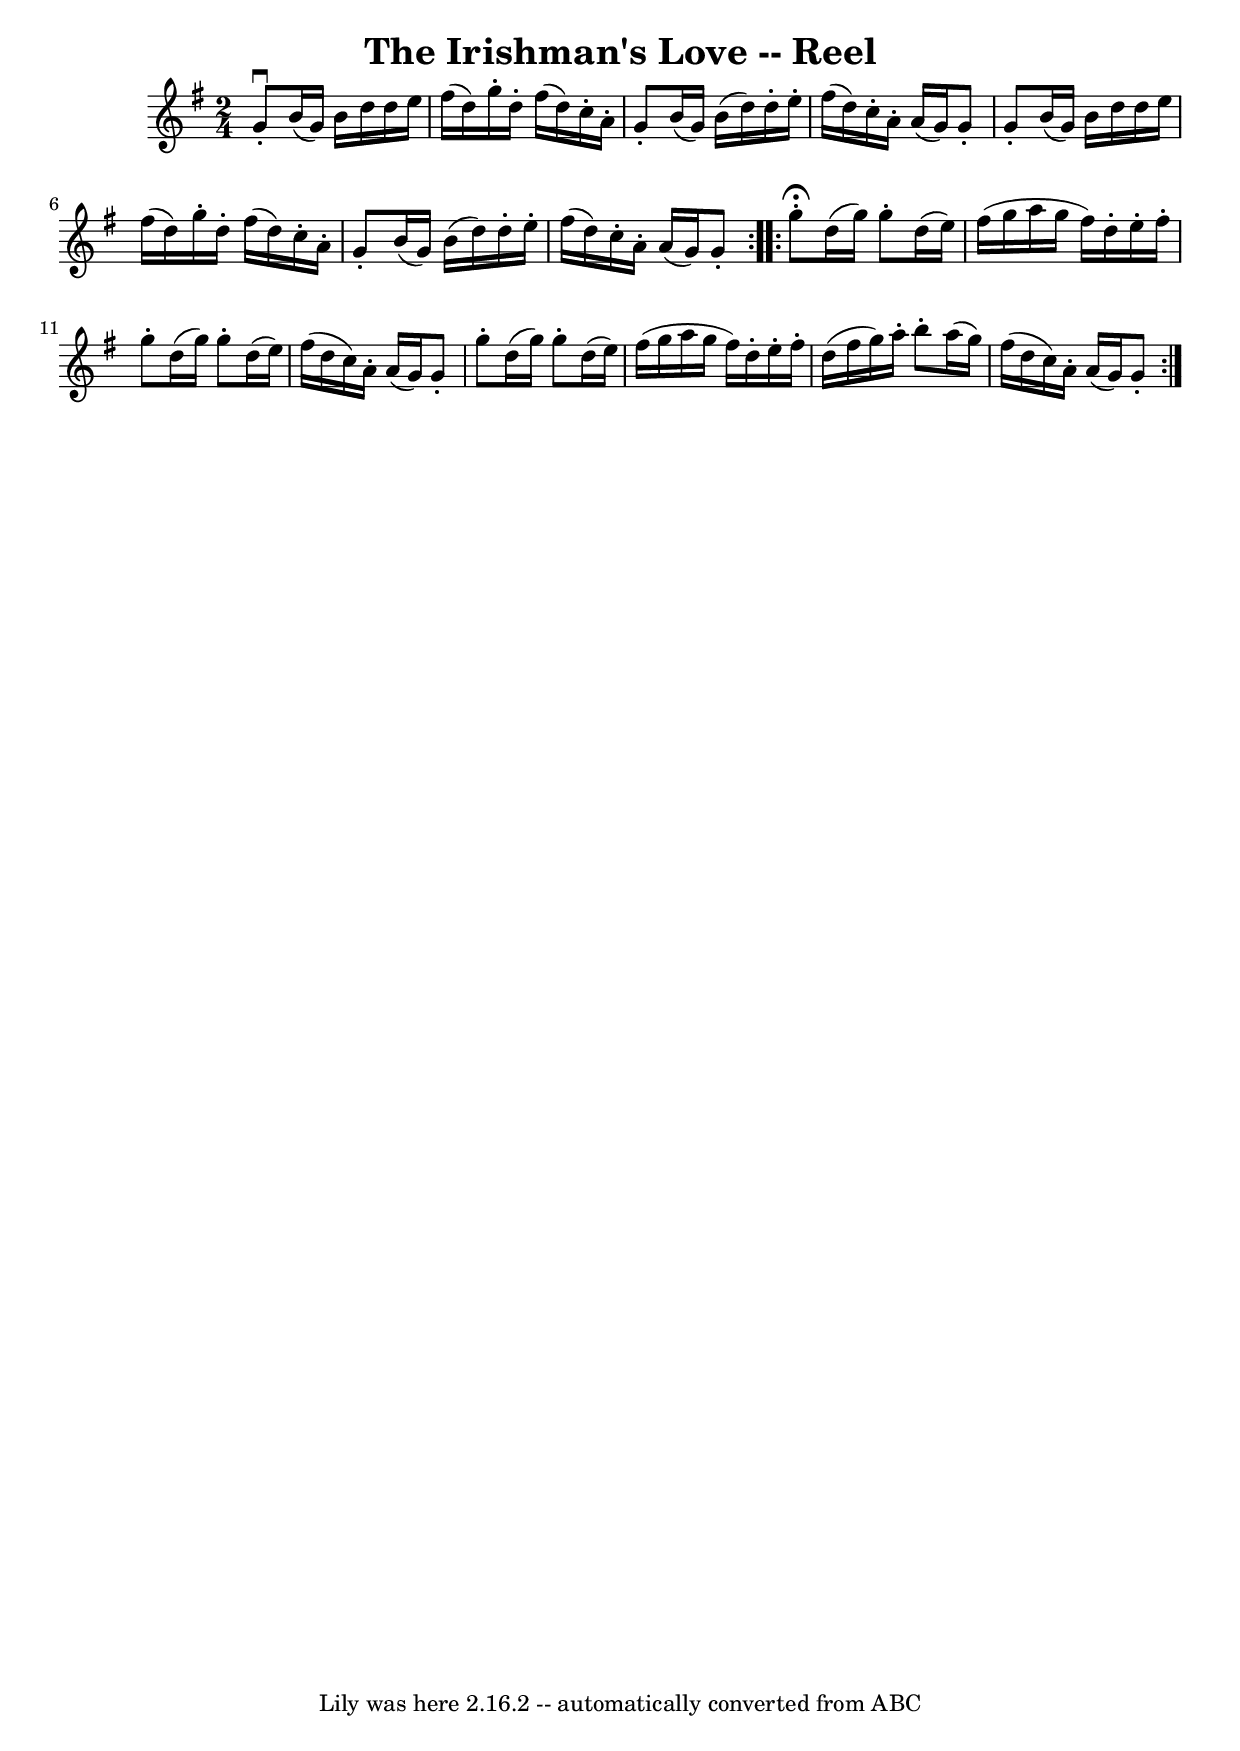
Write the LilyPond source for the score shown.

\version "2.16.2"
\include "Mammoth.ily"
\header {
  %% book = "Ryan's Mammoth Collection"
  crossRefNumber = "1"
  footnotes = "\\\\181"
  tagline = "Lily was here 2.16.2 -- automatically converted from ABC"
  title = "The Irishman's Love -- Reel"

}
voicedefault =  {



  \repeat volta 2 {

    \time 2/4 
    \key g \major
    g'8^\downbow-. b'16 (g'16) b'16 d''16   
    d''16 e''16    |
    fis''16 (d''16) g''16-. d''16-.   
    fis''16 (d''16) c''16-. a'16-.   |
    g'8-. b'16 (g'16) b'16 (d''16) d''16-. e''16-.   |
    fis''16 (d''16) c''16-. a'16-. a'16 (g'16) g'8-.   |
    g'8-.   
    b'16 (g'16) b'16 d''16 d''16 e''16    |
    fis''16 (
    d''16) g''16-. d''16-. fis''16 (d''16) c''16-. a'16-.   
    |
    g'8-. b'16 (g'16) b'16 (d''16) d''16-. e''16-.   |
    fis''16 (d''16) c''16-. a'16-. a'16 (g'16)  
    g'8-.   
  } 
  \repeat volta 2 {
    g''8^\fermata-. d''16 (g''16) g''8-. d''16 (e''16)   |
    fis''16 (g''16 a''16 g''16    
    fis''16) d''16-. e''16-. fis''16-.   |
    g''8-. d''16 (
    g''16) g''8-. d''16 (e''16)   |
    fis''16 (d''16    
    c''16) a'16-. a'16 (g'16) g'8-.   |
    g''8-. d''16 
    (g''16) g''8-. d''16 (e''16)   |
    fis''16 (g''16    
    a''16 g''16 fis''16) d''16-. e''16-. fis''16-.   |
    
    d''16 (fis''16 g''16) a''16-. b''8-. a''16 (g''16)   
    |
    fis''16 (d''16 c''16) a'16-. a'16 (g'16) g'8-.   
  }   

}

\score{
  <<

    \context Staff="default"
    {
      \voicedefault 
      
    }

  >>
  \layout {
    
  }
  \midi {
  }

}
